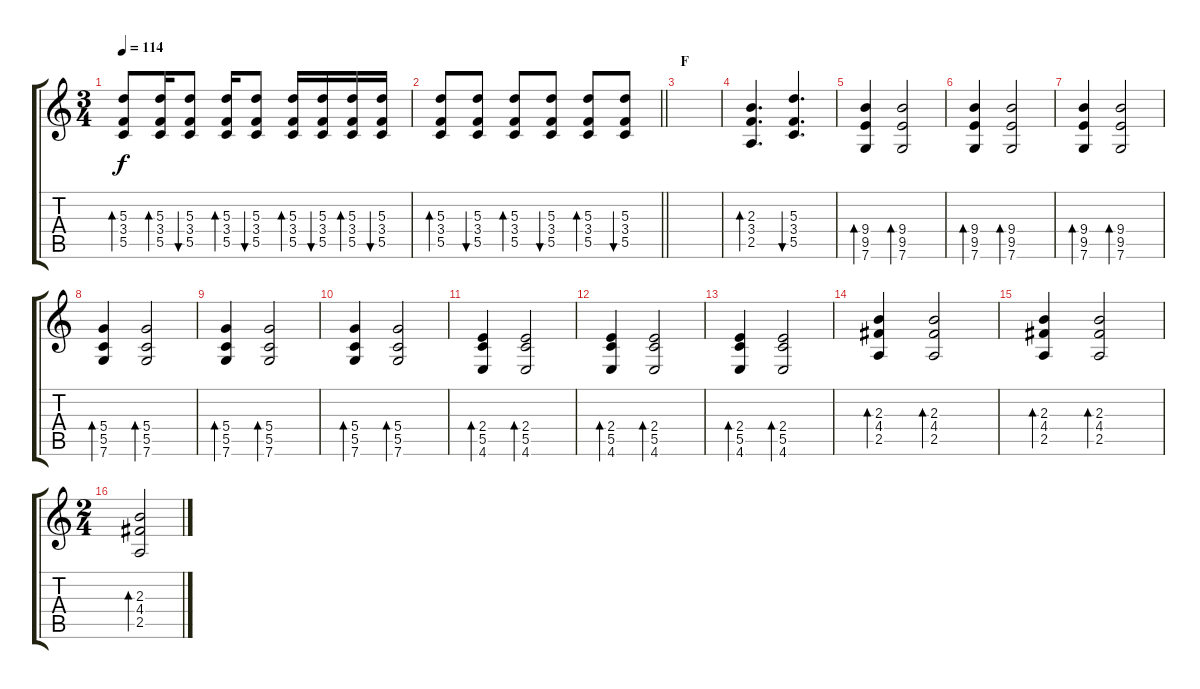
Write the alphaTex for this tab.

\track "" {instrument distortionguitar}
\staff {score tabs}
\tuning (G4 E4 A3 D3 G2 C2) {hide}
\ts (3 4)
\tempo 114
\clef g2
\ks c
(5.3 3.4 5.5).8{bd 60 dy f} (5.3 3.4 5.5).16{bd 60} (5.3 3.4 5.5).8{bu 60} (5.3 3.4 5.5).16{bd 60} (5.3 3.4 5.5).8{bu 60} (5.3 3.4 5.5).16{bd 60} (5.3 3.4 5.5).16{bu 60} (5.3 3.4 5.5).16{bd 60} (5.3 3.4 5.5).16{bu 60} |
\barLineRight lightlight
(5.3 3.4 5.5).8{bd 60} (5.3 3.4 5.5).8{bu 60} (5.3 3.4 5.5).8{bd 60} (5.3 3.4 5.5).8{bu 60} (5.3 3.4 5.5).8{bd 60} (5.3 3.4 5.5).8{bu 60} |
\section ("" "F")
|
(2.3 3.4 2.5).4{d bd 120} (5.3 3.4 5.5).4{d bu 120} |
(9.4 9.5 7.6).4{bd 60} (9.4 9.5 7.6).2{bd 60} |
(9.4 9.5 7.6).4{bd 60} (9.4 9.5 7.6).2{bd 60} |
(9.4 9.5 7.6).4{bd 60} (9.4 9.5 7.6).2{bd 60} |
(5.4 5.5 7.6).4{bd 60} (5.4 5.5 7.6).2{bd 60} |
(5.4 5.5 7.6).4{bd 60} (5.4 5.5 7.6).2{bd 60} |
(5.4 5.5 7.6).4{bd 60} (5.4 5.5 7.6).2{bd 60} |
(2.4 5.5 4.6).4{bd 60} (2.4 5.5 4.6).2{bd 60} |
(2.4 5.5 4.6).4{bd 60} (2.4 5.5 4.6).2{bd 60} |
(2.4 5.5 4.6).4{bd 60} (2.4 5.5 4.6).2{bd 60} |
(2.3 4.4 2.5).4{bd 60} (2.3 4.4 2.5).2{bd 60} |
(2.3 4.4 2.5).4{bd 60} (2.3 4.4 2.5).2{bd 60} |
\ts (2 4)
(2.3 4.4 2.5).2{bd 60}
